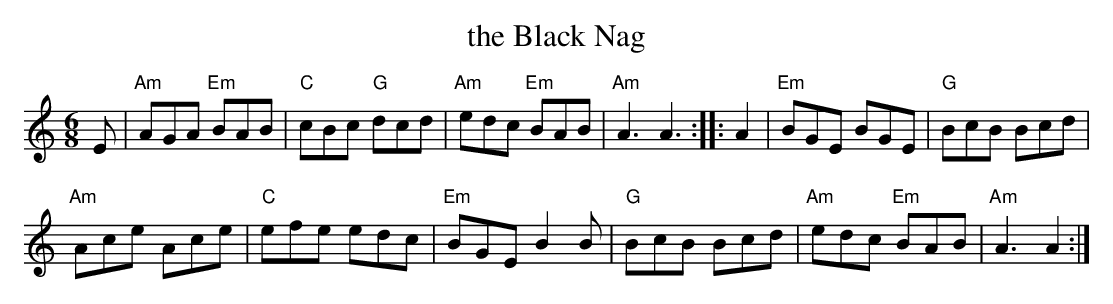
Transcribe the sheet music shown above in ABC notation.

X:1
T: the Black Nag
M: 6/8
L: 1/8
K: Am
E |\
"Am"AGA "Em"BAB | "C"cBc "G"dcd |\
"Am"edc "Em"BAB | "Am"A3 A3 :: A2 |\
"Em"BGE BGE | "G"BcB Bcd |
"Am"Ace Ace | "C"efe edc |\
"Em"BGE B2B | "G"BcB Bcd |\
"Am"edc "Em"BAB | "Am"A3 A2 :|
